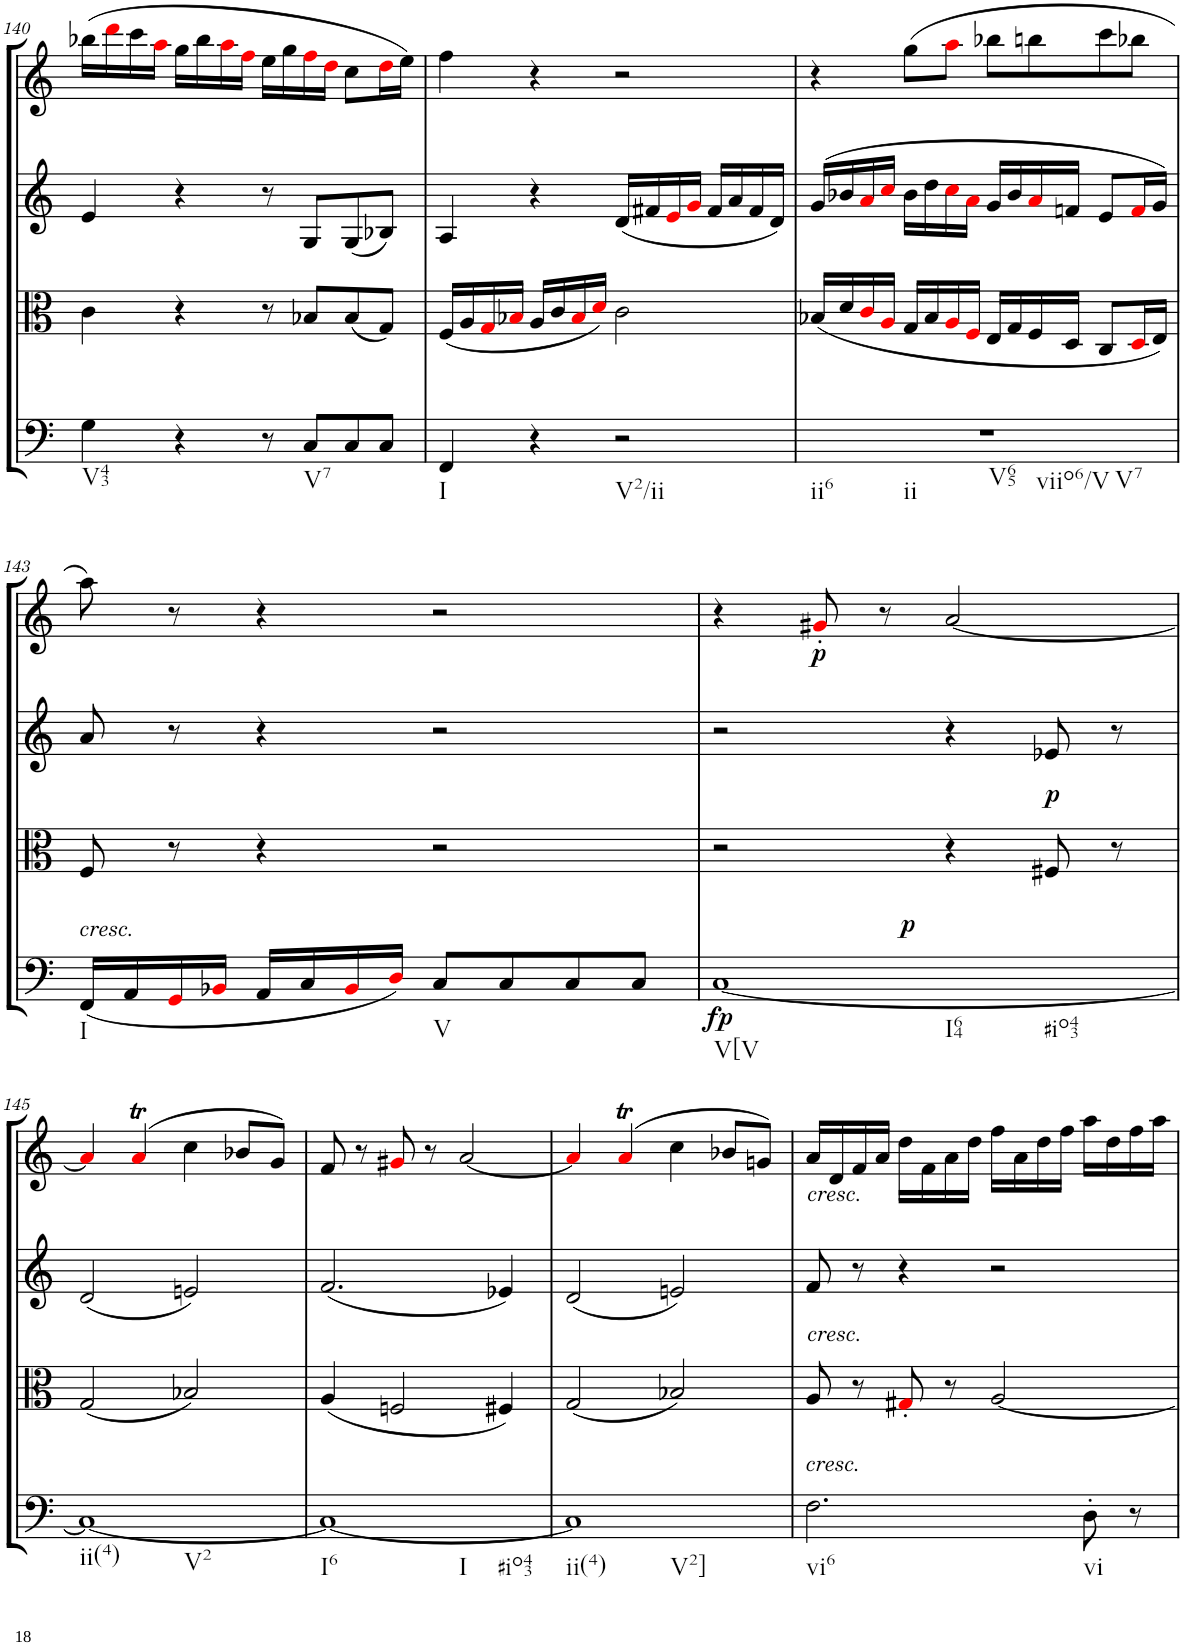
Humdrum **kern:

**kern	**dynam	**kern	**dynam	**kern	**kern	**dynam
*part4	*part4	*part3	*part3	*part2	*part1	*part1
*staff4	*staff4	*staff3	*staff3	*staff2	*staff1	*staff1
*I"Cello	*	*I"Viola	*	*I"2nd Violin	*I"1st Violin	*
*	*	*I'Vla	*	*I'Vln	*I'Vln	*
!!LO:PB:g=z
*clefF4	*	*clefC3	*	*clefG2	*clefG2	*
*k[]	*	*k[]	*	*k[]	*k[]	*
*M4/4	*	*M4/4	*	*M4/4	*M4/4	*
*met(c)	*	*met(c)	*	*met(c)	*met(c)	*
=140	=140	=140	=140	=140	=140	=140
!LO:TX:b:t=V43	!	!	!	!	!	!
4G\	.	4c\	.	4e/	(16bb-X\LL	.
.	.	.	.	.	16dddi\	.
.	.	.	.	.	16ccc\	.
.	.	.	.	.	16aai\JJ	.
4r	.	4r	.	4r	16gg\LL	.
.	.	.	.	.	16bb-\	.
.	.	.	.	.	16aai\	.
.	.	.	.	.	16ffi\JJ	.
8r	.	8r	.	8r	16ee\LL	.
.	.	.	.	.	16gg\	.
!LO:TX:b:t=V7	!	!	!	!	!	!
8C/L	.	8B-X/L	.	8G/L	16ffi\	.
.	.	.	.	.	16ddi\JJ	.
8C/	.	(8B-/	.	(8G/	8cc\L	.
8C/J	.	8G/J)	.	8B-X/J)	16ddi\L	.
.	.	.	.	.	16ee\JJ)	.
=141	=141	=141	=141	=141	=141	=141
!LO:TX:b:t=I	!	!	!	!	!	!
4FF/	.	(16F/LL	.	4A/	4ff\	.
.	.	16A/	.	.	.	.
.	.	16Gi/	.	.	.	.
.	.	16B-Xi/JJ	.	.	.	.
4r	.	16A/LL	.	4r	4r	.
.	.	16c/	.	.	.	.
.	.	16B-i/	.	.	.	.
.	.	16di/JJ)	.	.	.	.
!LO:TX:b:t=V2/ii	!	!	!	!	!	!
2r	.	2c\	.	(16d/LL	2r	.
.	.	.	.	16f#X/	.	.
.	.	.	.	16ei/	.	.
.	.	.	.	16gi/JJ	.	.
.	.	.	.	16f#/LL	.	.
.	.	.	.	16a/	.	.
.	.	.	.	16f#/	.	.
.	.	.	.	16d/JJ)	.	.
=142	=142	=142	=142	=142	=142	=142
!LO:TX:b:t=ii6	!	!	!	!	!	!
!LO:TX:b:t=ii	!	!	!	!	!	!
!LO:TX:b:t=V65	!	!	!	!	!	!
!LO:TX:b:t=viio6/V	!	!	!	!	!	!
!LO:TX:b:t=V7	!	!	!	!	!	!
1r	.	(16B-X/LL	.	(16g/LL	4r	.
.	.	16d/	.	16b-X/	.	.
.	.	16ci/	.	16ai/	.	.
.	.	16Ai/JJ	.	16cci/JJ	.	.
.	.	16G/LL	.	16b-\LL	(8gg\L	.
.	.	16B-/	.	16dd\	.	.
.	.	16Ai/	.	16cci\	8aai\J	.
.	.	16Fi/JJ	.	16ai\JJ	.	.
.	.	16E/LL	.	16g/LL	8bb-X\L	.
.	.	16G/	.	16b-/	.	.
.	.	16F/	.	16ai/	8bbn\	.
.	.	16D/JJ	.	16fn/JJ	.	.
.	.	8C/L	.	8e/L	8ccc\	.
.	.	16Di/L	.	16fi/L	8bb-X\J	.
.	.	16E/JJ)	.	16g/JJ)	.	.
!!LO:LB:g=z
=143	=143	=143	=143	=143	=143	=143
!LO:TX:a:i:t=cresc.	!	!	!	!	!	!
!LO:TX:b:t=I	!	!	!	!	!	!
(16FF/LL	.	8F/	.	8a/	8aa\)	.
16AA/	.	.	.	.	.	.
16GGi/	.	8r	.	8r	8r	.
16BB-Xi/JJ	.	.	.	.	.	.
16AA/LL	.	4r	.	4r	4r	.
16C/	.	.	.	.	.	.
16BB-i/	.	.	.	.	.	.
16Di/JJ)	.	.	.	.	.	.
!LO:TX:b:t=V	!	!	!	!	!	!
8C/L	.	2r	.	2r	2r	.
8C/	.	.	.	.	.	.
8C/	.	.	.	.	.	.
8C/J	.	.	.	.	.	.
=144	=144	=144	=144	=144	=144	=144
!LO:TX:b:t=V[V	!	!	!	!	!	!
!LO:TX:b:t=I64	!	!	!	!	!	!
!LO:TX:b:t=#io43	!	!	!	!	!	!
!	!LO:DY:b	!	!	!	!	!
!	!LO:DY:n=1:a	!	!	!	!	!
[1C	fp p	2r	.	2r	4r	.
!	!	!	!	!	!	!LO:DY:b
.	.	.	.	.	8g#X'i/	p
.	.	.	.	.	8r	.
.	.	4r	.	4r	[2a/	.
!	!	!	!LO:DY:a	!	!	!
.	.	8F#X/	p	8e-X/	.	.
.	.	8r	.	8r	.	.
!!LO:LB:g=z
=145	=145	=145	=145	=145	=145	=145
!LO:TX:b:t=ii(4)	!	!	!	!	!	!
!LO:TX:b:t=V2	!	!	!	!	!	!
1C_	.	(2G/	.	(2d/	4ai/]	.
.	.	.	.	.	(4aTi/	.
.	.	2B-X/)	.	2en/)	4cc\	.
.	.	.	.	.	8b-X/L	.
.	.	.	.	.	8g/J)	.
=146	=146	=146	=146	=146	=146	=146
!LO:TX:b:t=I6	!	!	!	!	!	!
!LO:TX:b:t=I	!	!	!	!	!	!
!LO:TX:b:t=#io43	!	!	!	!	!	!
1C_	.	(4A/	.	(2.f/	8f/	.
.	.	.	.	.	8r	.
.	.	2Fn/	.	.	8g#Xi/	.
.	.	.	.	.	8r	.
.	.	.	.	.	[2a/	.
.	.	4F#X/)	.	4e-X/)	.	.
=147	=147	=147	=147	=147	=147	=147
!LO:TX:b:t=ii(4)	!	!	!	!	!	!
!LO:TX:b:t=V2]	!	!	!	!	!	!
1C]	.	(2G/	.	(2d/	4ai/]	.
.	.	.	.	.	(4aTi/	.
.	.	2B-X/)	.	2en/)	4cc\	.
.	.	.	.	.	8b-X/L	.
.	.	.	.	.	8gn/J)	.
=148	=148	=148	=148	=148	=148	=148
!	!	!	!	!	!LO:TX:b:i:t=cresc.	!
!	!	!LO:TX:a:i:t=cresc.	!	!	!	!
!LO:TX:a:i:t=cresc.	!	!	!	!	!	!
!LO:TX:b:t=vi6	!	!	!	!	!	!
2.F\	.	8A/	.	8f/	16a/LL	.
.	.	.	.	.	16d/	.
.	.	8r	.	8r	16f/	.
.	.	.	.	.	16a/JJ	.
.	.	8G#X'i/	.	4r	16dd\LL	.
.	.	.	.	.	16f\	.
.	.	8r	.	.	16a\	.
.	.	.	.	.	16dd\JJ	.
.	.	[2A/	.	2r	16ff\LL	.
.	.	.	.	.	16a\	.
.	.	.	.	.	16dd\	.
.	.	.	.	.	16ff\JJ	.
!LO:TX:b:t=vi	!	!	!	!	!	!
8D'\	.	.	.	.	16aa\LL	.
.	.	.	.	.	16dd\	.
8r	.	.	.	.	16ff\	.
.	.	.	.	.	16aa\JJ	.
=	=	=	=	=	=	=
*-	*-	*-	*-	*-	*-	*-
